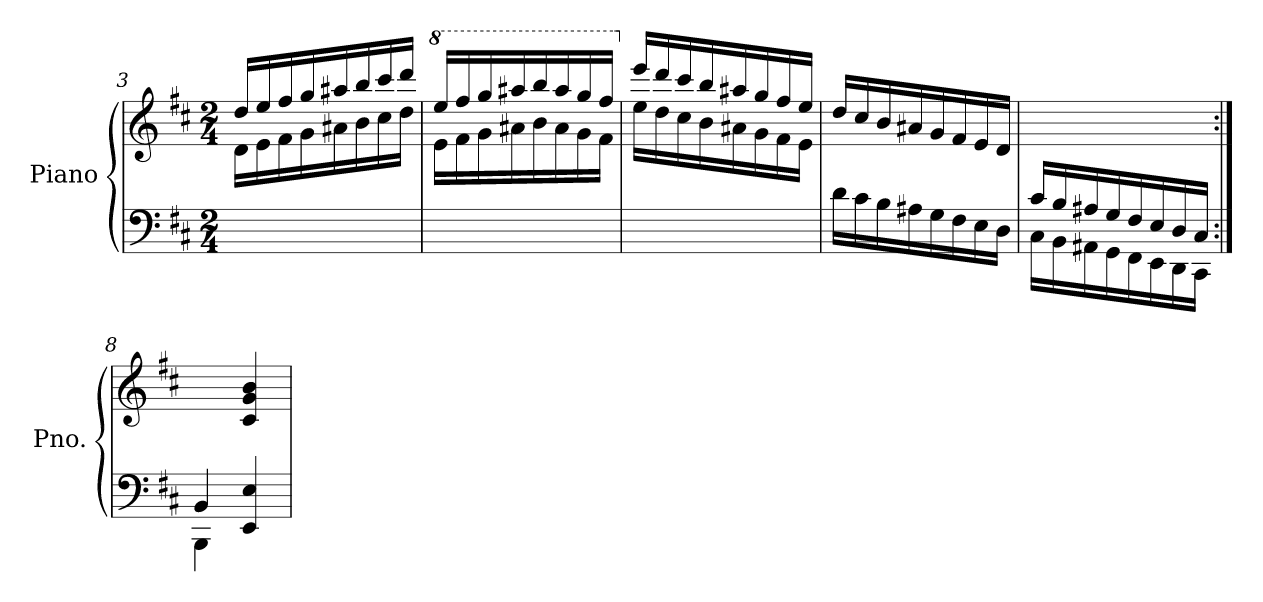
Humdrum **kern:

**kern	**kern
*part1	*part1
*staff2	*staff1
*I"Piano	*
*I'Pno.	*
*clefF4	*clefG2
*k[f#c#]	*k[f#c#]
*M2/4	*M2/4
=3	=3
*	*^
2ryy	16dd/LL	16d\LL
.	16ee/	16e\
.	16ff#/	16f#\
.	16gg/	16g\
.	16aa#X/	16a#X\
.	16bb/	16b\
.	16ccc#/	16cc#\
.	16ddd/JJ	16dd\JJ
=4	=4	=4
*	*8va	*
*	*8va	*
2ryy	16eee/LL	16ee\LL
.	16fff#/	16ff#\
.	16ggg/	16gg\
.	16aaa#X/	16aa#X\
.	16bbb/	16bb\
.	16aaa#/	16aa#\
.	16ggg/	16gg\
.	16fff#/JJ	16ff#\JJ
!!LO:LB:g=z	!!
=5	=5	=5
*	*X8va	*
*	*X8va	*
2ryy	16eee/LL	16ee\LL
.	16ddd/	16dd\
.	16ccc#/	16cc#\
.	16bb/	16b\
.	16aa#X/	16a#X\
.	16gg/	16g\
.	16ff#/	16f#\
.	16ee/JJ	16e\JJ
*	*v	*v
=6	=6
16d\LL	16dd/LL
16c#\	16cc#/
16B\	16b/
16A#X\	16a#X/
16G\	16g/
16F#\	16f#/
16E\	16e/
16D\JJ	16d/JJ
=7	=7
*^	*
16c#/LL	16C#\LL	2ryy
16B/	16BB\	.
16A#X/	16AA#X\	.
16G/	16GG\	.
16F#/	16FF#\	.
16E/	16EE\	.
16D/	16DD\	.
16C#/JJ	16CC#\JJ	.
=8:|!	=8:|!	=8:|!
4BBB\	4BB/	4ryy
4ryy	4EE/ 4E/	4c#/ 4g/ 4b/
*v	*v	*
=	=
*-	*-
